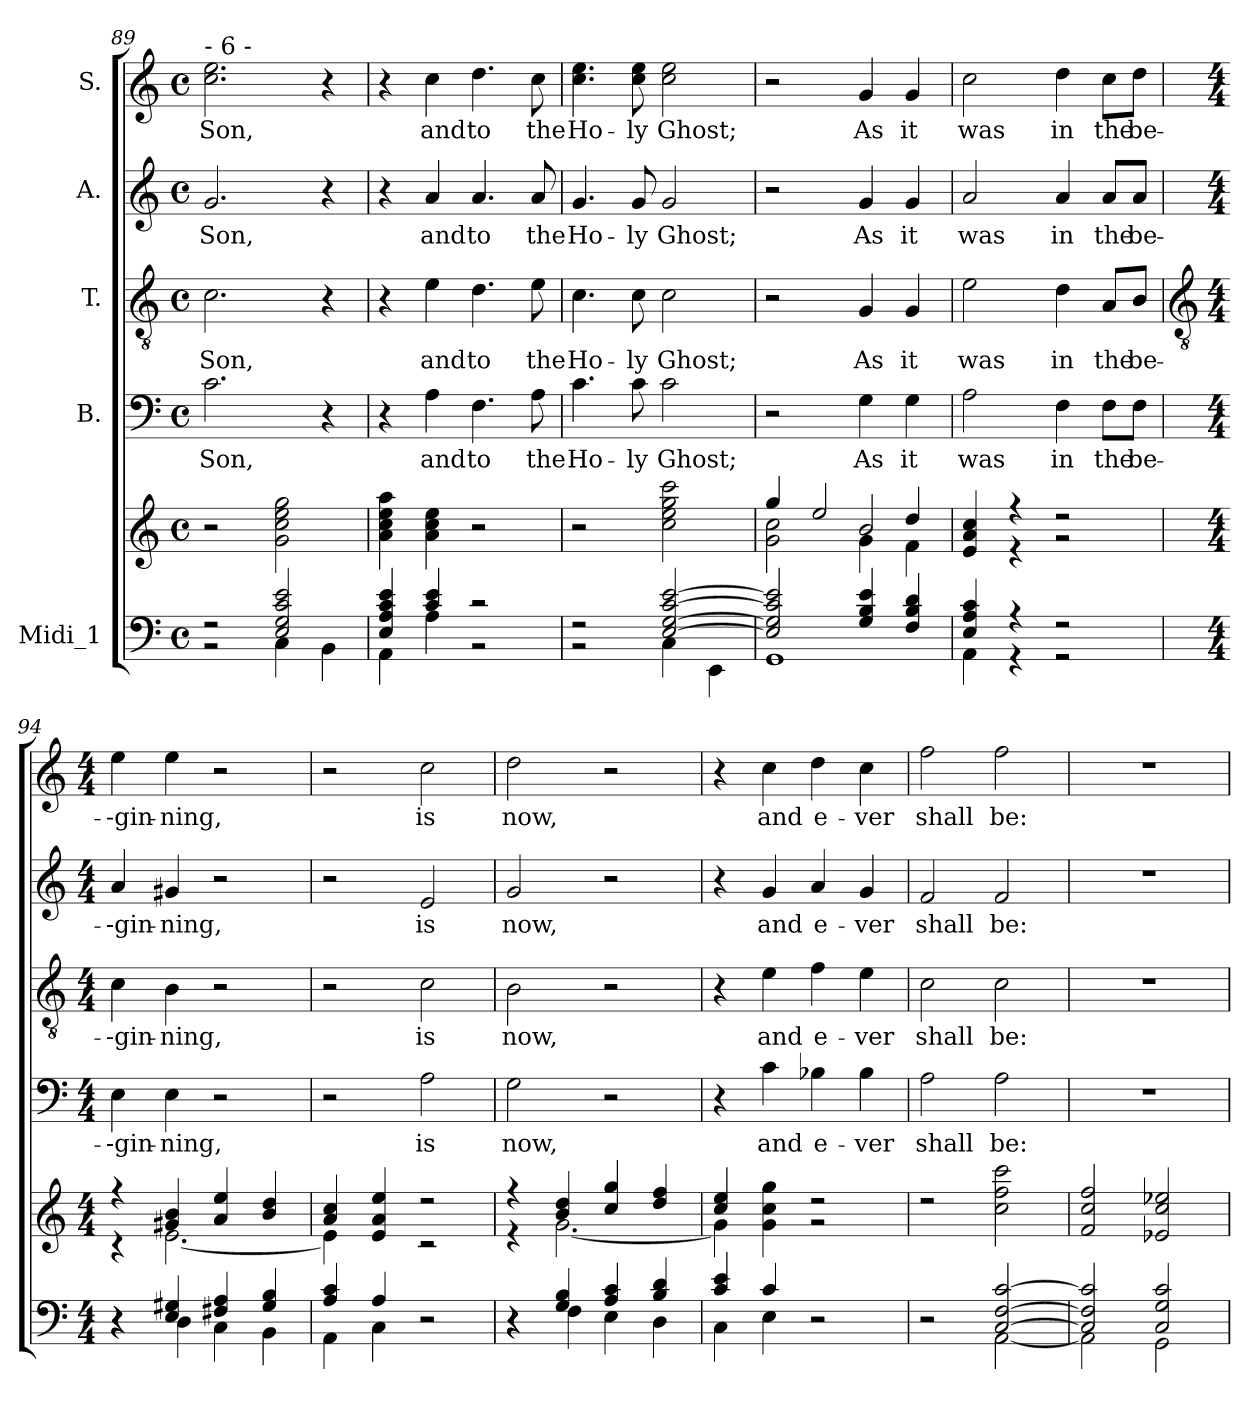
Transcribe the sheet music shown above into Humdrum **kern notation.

**kern	**kern	**kern	**text	**kern	**text	**kern	**text	**kern	**text
*part5	*part5	*part4	*part4	*part3	*part3	*part2	*part2	*part1	*part1
*staff6	*staff5	*staff4	*staff4	*staff3	*staff3	*staff2	*staff2	*staff1	*staff1
*I"Midi_1	*	*I"B.	*	*I"T.	*	*I"A.	*	*I"S.	*
*clefF4	*clefG2	*clefF4	*	*clefGv2	*	*clefG2	*	*clefG2	*
*k[]	*k[]	*k[]	*	*k[]	*	*k[]	*	*k[]	*
*C:	*C:	*C:	*	*C:	*	*C:	*	*C:	*
*M4/4	*M4/4	*M4/4	*	*M4/4	*	*M4/4	*	*M4/4	*
*met(c)	*met(c)	*met(c)	*	*met(c)	*	*met(c)	*	*met(c)	*
=89	=89	=89	=89	=89	=89	=89	=89	=89	=89
*^	*^	*	*	*	*	*	*	*	*
*	*	*	*^	*	*	*	*	*	*	*	*
!	!	!	!	!	!	!	!	!	!	!	!LO:TX:a:t=- 6 -	!
!	!	!	!	!	!	!LO:LY:b	!	!LO:LY:b	!	!LO:LY:b	!	!LO:LY:b
2r	2r	2r	1ryy	1ryy	2.c	Son,	2.c	Son,	2.g	Son,	2.cc 2.ee	Son,
2E/ 2G/ 2c/ 2e/	4C\	(>2g\ 2cc\ 2ee\ 2gg\	.	.	.	.	.	.	.	.	.	.
.	4BB\	.	.	.	4r	.	4r	.	4r	.	4r	.
=90	=90	=90	=90	=90	=90	=90	=90	=90	=90	=90	=90	=90
4E/ 4A/ 4c/ 4e/	4AA\	2ryy)	4a\ 4cc\ 4ee\ 4aa\	1ryy	4r	.	4r	.	4r	.	4r	.
!	!	!	!	!	!	!LO:LY:b	!	!LO:LY:b	!	!LO:LY:b	!	!LO:LY:b
4c/ 4e/	4A\	.	4a\ 4cc\ 4ee\	.	4A	and	4e	and	4a	and	4cc	and
!	!	!	!	!	!	!LO:LY:b	!	!LO:LY:b	!	!LO:LY:b	!	!LO:LY:b
2r	2r	2r	2r	.	4.F	to	4.d	to	4.a	to	4.dd	to
!	!	!	!	!	!	!LO:LY:b	!	!LO:LY:b	!	!LO:LY:b	!	!LO:LY:b
.	.	.	.	.	8A	the	8e	the	8a	the	8cc	the
=91	=91	=91	=91	=91	=91	=91	=91	=91	=91	=91	=91	=91
!	!	!	!	!	!	!LO:LY:b	!	!LO:LY:b	!	!LO:LY:b	!	!LO:LY:b
2r	2r	2r	2r	1ryy	4.c	Ho-	4.c	Ho-	4.g	Ho-	4.cc 4.ee	Ho-
!	!	!	!	!	!	!LO:LY:b	!	!LO:LY:b	!	!LO:LY:b	!	!LO:LY:b
.	.	.	.	.	8c	-ly	8c	-ly	8g	-ly	8cc 8ee	-ly
!	!	!	!	!	!	!LO:LY:b	!	!LO:LY:b	!	!LO:LY:b	!	!LO:LY:b
[2E/ [2G/ [2c/ [2e/	4C\	2ryy	2cc\ 2ee\ 2gg\ 2ccc\	.	2c	Ghost;	2c	Ghost;	2g	Ghost;	2cc 2ee	Ghost;
.	4EE\	.	.	.	.	.	.	.	.	.	.	.
=92	=92	=92	=92	=92	=92	=92	=92	=92	=92	=92	=92	=92
2E/] 2G/] 2c/] 2e/]	1GG\	4gg/	2g\ 2cc\	(<2ryy	2r	.	2r	.	2r	.	2r	.
.	.	2ee/	.	.	.	.	.	.	.	.	.	.
!	!	!	!	!	!	!LO:LY:b	!	!LO:LY:b	!	!LO:LY:b	!	!LO:LY:b
4G/ 4B/ 4e/	.	.	4g\	2b/)	4G	As	4G	As	4g	As	4g	As
!	!	!	!	!	!	!LO:LY:b	!	!LO:LY:b	!	!LO:LY:b	!	!LO:LY:b
4F/ 4B/ 4d/	.	4dd/	4f\	.	4G	it	4G	it	4g	it	4g	it
*	*	*	*v	*v	*	*	*	*	*	*	*	*
=93	=93	=93	=93	=93	=93	=93	=93	=93	=93	=93	=93
!	!	!	!	!	!LO:LY:b	!	!LO:LY:b	!	!LO:LY:b	!	!LO:LY:b
4E/ 4A/ 4c/	4AA\	4e/ 4a/ 4cc/	4ryy	2A	was	2e	was	2a	was	2cc	was
4r	4r	4r	4r	.	.	.	.	.	.	.	.
!	!	!	!	!	!LO:LY:b	!	!LO:LY:b	!	!LO:LY:b	!	!LO:LY:b
2r	2r	2r	2r	4F	in	4d	in	4a	in	4dd	in
!	!	!	!	!	!LO:LY:b	!	!LO:LY:b	!	!LO:LY:b	!	!LO:LY:b
.	.	.	.	8F\L	the	8A/L	the	8a/L	the	8cc\L	the
!	!	!	!	!	!LO:LY:b	!	!LO:LY:b	!	!LO:LY:b	!	!LO:LY:b
.	.	.	.	8F\J	be-	8B/J	be-	8a/J	be-	8dd\J	be-
*v	*v	*	*	*	*	*	*	*	*	*	*
!!LO:LB:g=z
=94	=94	=94	=94	=94	=94	=94	=94	=94	=94	=94
*	*	*	*	*	*clefGv2	*	*	*	*	*
*M4/4	*M4/4	*	*M4/4	*	*M4/4	*	*M4/4	*	*M4/4	*
*^	*	*	*	*	*	*	*	*	*	*
*	*^	*	*	*	*	*	*	*	*	*	*
!	!	!	!	!	!	!LO:LY:b	!	!LO:LY:b	!	!LO:LY:b	!	!LO:LY:b
4r	4r	1ryy	4r	4r	4E	--gin-	4c	--gin-	4a	--gin-	4ee	--gin-
!	!	!	!	!	!	!LO:LY:b	!	!LO:LY:b	!	!LO:LY:b	!	!LO:LY:b
4E/ 4G#X/	4D\	.	4g#X/ 4b/	[2.e\	4E	-ning,	4B	-ning,	4g#X	-ning,	4ee	-ning,
4F#X/ 4A/	4C\	.	4a/ 4ee/	.	2r	.	2r	.	2r	.	2r	.
4G#/ 4B/	4BB\	.	4b/ 4dd/	.	.	.	.	.	.	.	.	.
=95	=95	=95	=95	=95	=95	=95	=95	=95	=95	=95	=95	=95
4A/ 4c/	4AA\	1ryy	4a/ 4cc/	4e\]	2r	.	2r	.	2r	.	2r	.
4A/	4C\	.	4e/ 4a/ 4ee/	4ryy	.	.	.	.	.	.	.	.
!	!	!	!	!	!	!LO:LY:b	!	!LO:LY:b	!	!LO:LY:b	!	!LO:LY:b
2r	2r	.	2r	2r	2A	is	2c	is	2e	is	2cc	is
=96	=96	=96	=96	=96	=96	=96	=96	=96	=96	=96	=96	=96
!	!	!	!	!	!	!LO:LY:b	!	!LO:LY:b	!	!LO:LY:b	!	!LO:LY:b
4r	4r	1ryy	4r	4r	2G	now,	2B	now,	2g	now,	2dd	now,
4G/ 4B/	4F\	.	4b/ 4dd/	[2.g\	.	.	.	.	.	.	.	.
4A/ 4c/	4E\	.	4cc/ 4gg/	.	2r	.	2r	.	2r	.	2r	.
4B/ 4d/	4D\	.	4dd/ 4ff/	.	.	.	.	.	.	.	.	.
=97	=97	=97	=97	=97	=97	=97	=97	=97	=97	=97	=97	=97
4c/ 4e/	4C\	1ryy	4cc/ 4ee/	4g\]	4r	.	4r	.	4r	.	4r	.
!	!	!	!	!	!	!LO:LY:b	!	!LO:LY:b	!	!LO:LY:b	!	!LO:LY:b
4c/	4E\	.	4ryy	4g\ 4cc\ 4gg\	4c	and	4e	and	4g	and	4cc	and
!	!	!	!	!	!	!LO:LY:b	!	!LO:LY:b	!	!LO:LY:b	!	!LO:LY:b
2r	2r	.	2r	2r	4B-X	e-	4f	e-	4a	e-	4dd	e-
!	!	!	!	!	!	!LO:LY:b	!	!LO:LY:b	!	!LO:LY:b	!	!LO:LY:b
.	.	.	.	.	4B-	-ver	4e	-ver	4g	-ver	4cc	-ver
=98	=98	=98	=98	=98	=98	=98	=98	=98	=98	=98	=98	=98
!	!	!	!	!	!	!LO:LY:b	!	!LO:LY:b	!	!LO:LY:b	!	!LO:LY:b
2r	2r	1ryy	2r	1ryy	2A	shall	2c	shall	2f	shall	2ff	shall
!	!	!	!	!	!	!LO:LY:b	!	!LO:LY:b	!	!LO:LY:b	!	!LO:LY:b
[2C/ [2F/ [2c/	[2AA\	.	2cc\ 2ff\ 2ccc\	.	2A	be:	2c	be:	2f	be:	2ff	be:
=99	=99	=99	=99	=99	=99	=99	=99	=99	=99	=99	=99	=99
2C/] 2F/] 2c/]	2AA\]	1ryy	2f/ 2cc/ 2ff/	1ryy	1r	.	1r	.	1r	.	1r	.
2C/ 2G/ 2c/	2GG\	.	2e-X/ 2cc/ 2ee-X/	.	.	.	.	.	.	.	.	.
*v	*v	*v	*	*	*	*	*	*	*	*	*	*
*	*v	*v	*	*	*	*	*	*	*	*
=	=	=	=	=	=	=	=	=	=
*-	*-	*-	*-	*-	*-	*-	*-	*-	*-
